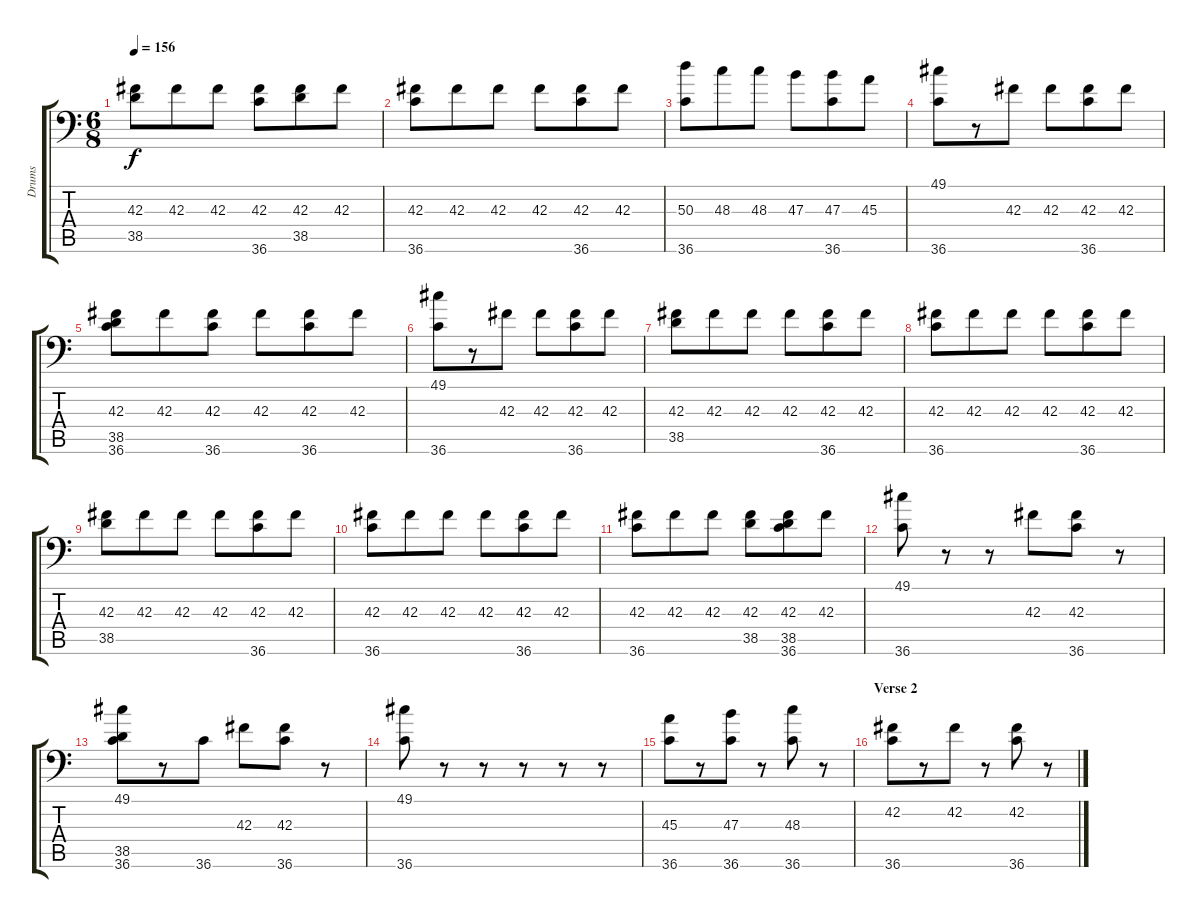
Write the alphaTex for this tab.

\track ("Drums" "Drums") {instrument acousticgrandpiano}
\staff {score tabs}
\tuning (C-1 C-1 C-1 C-1 C-1 C-1) {hide}
\ts (6 8)
\tempo 156
\clef f4
\ks c
(42.3 38.5).8{dy f} 42.3.8 42.3.8 (42.3 36.6).8 (42.3 38.5).8 42.3.8 |
(42.3 36.6).8 42.3.8 42.3.8 42.3.8 (42.3 36.6).8 42.3.8 |
(50.3 36.6).8 48.3.8 48.3.8 47.3.8 (47.3 36.6).8 45.3.8 |
(49.1 36.6).8 r.8 42.3.8 42.3.8 (42.3 36.6).8 42.3.8 |
(42.3 38.5 36.6).8 42.3.8 (42.3 36.6).8 42.3.8 (42.3 36.6).8 42.3.8 |
(49.1 36.6).8 r.8 42.3.8 42.3.8 (42.3 36.6).8 42.3.8 |
(42.3 38.5).8 42.3.8 42.3.8 42.3.8 (42.3 36.6).8 42.3.8 |
(42.3 36.6).8 42.3.8 42.3.8 42.3.8 (42.3 36.6).8 42.3.8 |
(42.3 38.5).8 42.3.8 42.3.8 42.3.8 (42.3 36.6).8 42.3.8 |
(42.3 36.6).8 42.3.8 42.3.8 42.3.8 (42.3 36.6).8 42.3.8 |
(42.3 36.6).8 42.3.8 42.3.8 (42.3 38.5).8 (42.3 38.5 36.6).8 42.3.8 |
(49.1 36.6).8 r.8 r.8 42.3.8 (42.3 36.6).8 r.8 |
(49.1 38.5 36.6).8 r.8 36.6.8 42.3.8 (42.3 36.6).8 r.8 |
(49.1 36.6).8 r.8 r.8 r.8 r.8 r.8 |
(45.3 36.6).8 r.8 (47.3 36.6).8 r.8 (48.3 36.6).8 r.8 |
\section ("" "Verse 2")
(42.2 36.6).8 r.8 42.2.8 r.8 (42.2 36.6).8 r.8
